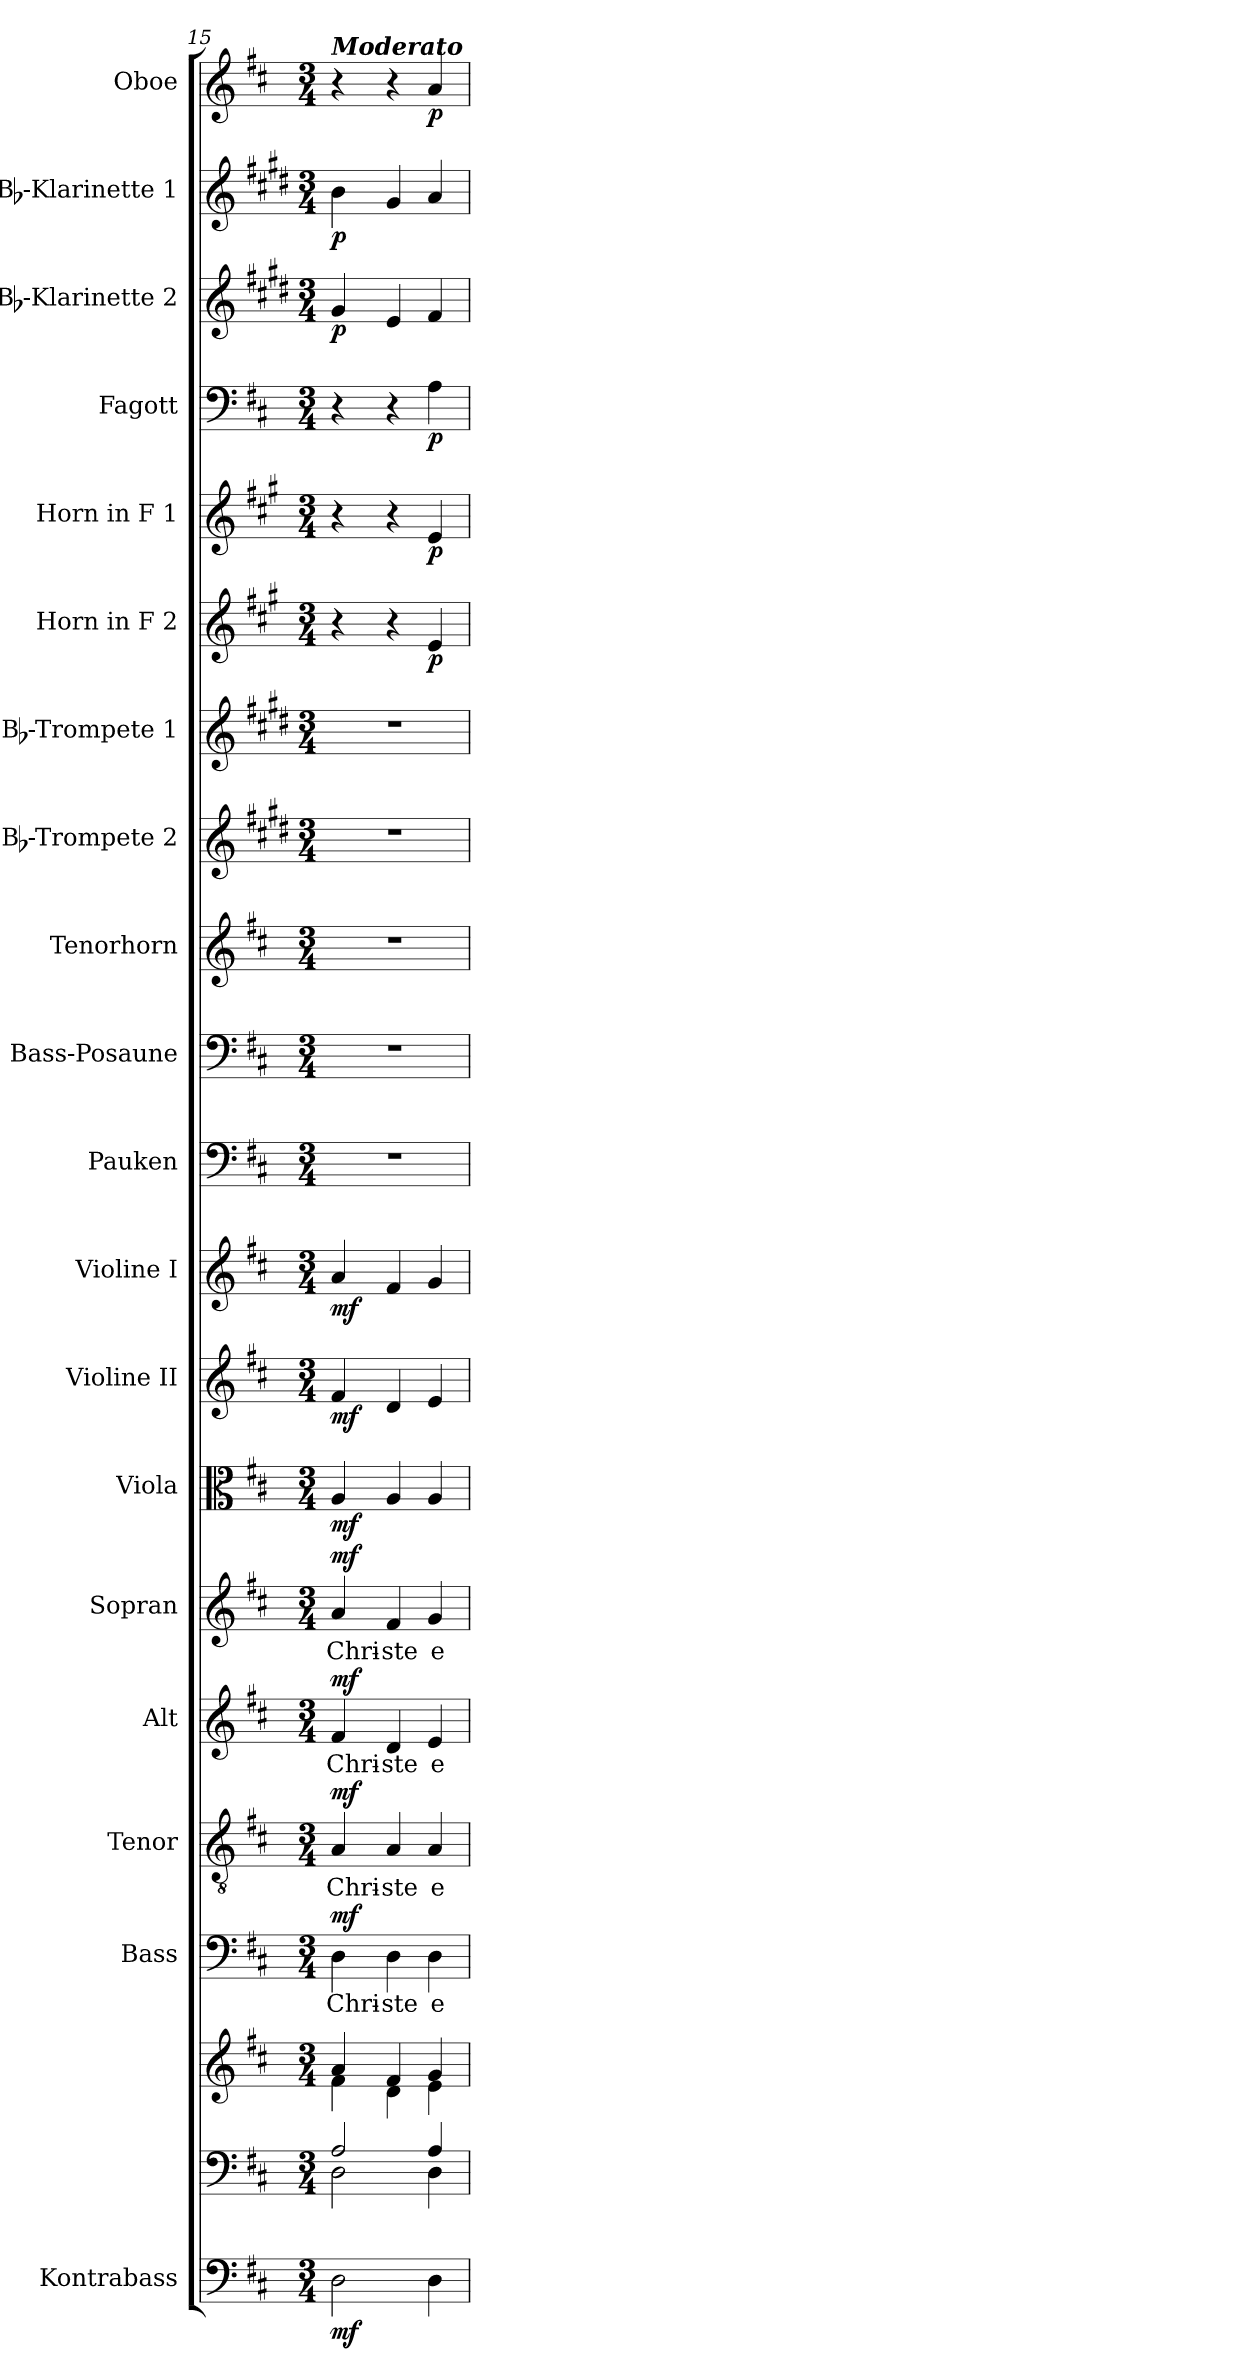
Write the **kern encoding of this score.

**kern	**dynam	**kern	**kern	**kern	**text	**dynam	**kern	**text	**dynam	**kern	**text	**dynam	**kern	**text	**dynam	**kern	**dynam	**kern	**dynam	**kern	**dynam	**kern	**kern	**kern	**kern	**kern	**kern	**dynam	**kern	**dynam	**kern	**dynam	**kern	**dynam	**kern	**dynam	**kern	**dynam
*part20	*part20	*part19	*part19	*part18	*part18	*part18	*part17	*part17	*part17	*part16	*part16	*part16	*part15	*part15	*part15	*part14	*part14	*part13	*part13	*part12	*part12	*part11	*part10	*part9	*part8	*part7	*part6	*part6	*part5	*part5	*part4	*part4	*part3	*part3	*part2	*part2	*part1	*part1
*staff21	*staff21	*staff20	*staff19	*staff18	*staff18	*staff18	*staff17	*staff17	*staff17	*staff16	*staff16	*staff16	*staff15	*staff15	*staff15	*staff14	*staff14	*staff13	*staff13	*staff12	*staff12	*staff11	*staff10	*staff9	*staff8	*staff7	*staff6	*staff6	*staff5	*staff5	*staff4	*staff4	*staff3	*staff3	*staff2	*staff2	*staff1	*staff1
*I"Kontrabass	*	*	*	*I"Bass	*	*	*I"Tenor	*	*	*I"Alt	*	*	*I"Sopran	*	*	*I"Viola	*	*I"Violine II	*	*I"Violine I	*	*I"Pauken	*I"Bass-Posaune	*I"Tenorhorn	*I"Bb-Trompete 2	*I"Bb-Trompete 1	*I"Horn in F 2	*	*I"Horn in F 1	*	*I"Fagott	*	*I"Bb-Klarinette 2	*	*I"Bb-Klarinette 1	*	*I"Oboe	*
*I'Kb.	*	*	*	*I'B.	*	*	*I'T.	*	*	*I'A.	*	*	*I'S.	*	*	*I'Vla.	*	*I'Vl. II	*	*I'Vl. I	*	*I'Pk.	*I'B. Pos.	*I'T. Hrn.	*I'Bb Trp. 2	*I'Bb Trp. 1	*	*	*	*	*I'Fg.	*	*I'Bb Kl. 2	*	*I'Bb Kl. 1	*	*I'Ob.	*
*clefF4	*	*clefF4	*clefG2	*clefF4	*	*	*clefGv2	*	*	*clefG2	*	*	*clefG2	*	*	*clefC3	*	*clefG2	*	*clefG2	*	*clefF4	*clefF4	*clefG2	*clefG2	*clefG2	*clefG2	*	*clefG2	*	*clefF4	*	*clefG2	*	*clefG2	*	*clefG2	*
*ITrd7c12	*	*	*	*	*	*	*	*	*	*	*	*	*	*	*	*	*	*	*	*	*	*	*	*ITrd8c14	*ITrd1c2	*ITrd1c2	*ITrd4c7	*	*ITrd4c7	*	*	*	*ITrd1c2	*	*ITrd1c2	*	*	*
*k[f#c#]	*	*k[f#c#]	*k[f#c#]	*k[f#c#]	*	*	*k[f#c#]	*	*	*k[f#c#]	*	*	*k[f#c#]	*	*	*k[f#c#]	*	*k[f#c#]	*	*k[f#c#]	*	*k[f#c#]	*k[f#c#]	*k[f#c#]	*k[f#c#]	*k[f#c#]	*k[f#c#]	*	*k[f#c#]	*	*k[f#c#]	*	*k[f#c#]	*	*k[f#c#]	*	*k[f#c#]	*
*D:	*	*D:	*D:	*D:	*	*	*D:	*	*	*D:	*	*	*D:	*	*	*D:	*	*D:	*	*D:	*	*D:	*D:	*D:	*D:	*D:	*D:	*	*D:	*	*D:	*	*D:	*	*D:	*	*D:	*
*M3/4	*	*M3/4	*M3/4	*M3/4	*	*	*M3/4	*	*	*M3/4	*	*	*M3/4	*	*	*M3/4	*	*M3/4	*	*M3/4	*	*M3/4	*M3/4	*M3/4	*M3/4	*M3/4	*M3/4	*	*M3/4	*	*M3/4	*	*M3/4	*	*M3/4	*	*M3/4	*
=15	=15	=15	=15	=15	=15	=15	=15	=15	=15	=15	=15	=15	=15	=15	=15	=15	=15	=15	=15	=15	=15	=15	=15	=15	=15	=15	=15	=15	=15	=15	=15	=15	=15	=15	=15	=15	=15	=15
*	*	*^	*^	*	*	*	*	*	*	*	*	*	*	*	*	*	*	*	*	*	*	*	*	*	*	*	*	*	*	*	*	*	*	*	*	*	*	*
!	!	!	!	!	!	!	!	!	!	!	!	!	!	!	!	!	!	!	!	!	!	!	!	!	!	!	!	!	!	!	!	!	!	!	!	!	!	!	!LO:TX:a:Bi:t=Moderato	!
!	!LO:DY:b	!	!	!	!	!	!LO:LY:b	!LO:DY:a	!	!LO:LY:b	!LO:DY:a	!	!LO:LY:b	!LO:DY:a	!	!LO:LY:b	!LO:DY:a	!	!LO:DY:b	!	!LO:DY:b	!	!LO:DY:b	!	!	!	!	!	!	!	!	!	!	!	!	!LO:DY:b	!	!LO:DY:b	!	!
2DD\	mf	2A/	2D\	4a/	4f#\	4D\	Chri-	mf	4A/	Chri-	mf	4f#/	Chri-	mf	4a/	Chri-	mf	4A/	mf	4f#/	mf	4a/	mf	2.r	2.r	2.r	2.r	2.r	4r	.	4r	.	4r	.	4f#/	p	4a\	p	4r	.
!	!	!	!	!	!	!	!LO:LY:b	!	!	!LO:LY:b	!	!	!LO:LY:b	!	!	!LO:LY:b	!	!	!	!	!	!	!	!	!	!	!	!	!	!	!	!	!	!	!	!	!	!	!	!
.	.	.	.	4f#/	4d\	4D\	-ste	.	4A/	-ste	.	4d/	-ste	.	4f#/	-ste	.	4A/	.	4d/	.	4f#/	.	.	.	.	.	.	4r	.	4r	.	4r	.	4d/	.	4f#/	.	4r	.
!	!	!	!	!	!	!	!LO:LY:b	!	!	!LO:LY:b	!	!	!LO:LY:b	!	!	!LO:LY:b	!	!	!	!	!	!	!	!	!	!	!	!	!	!LO:DY:b	!	!LO:DY:b	!	!LO:DY:b	!	!	!	!	!	!LO:DY:b
4DD\	.	4A/	4D\	4g/	4e\	4D\	e-	.	4A/	e-	.	4e/	e-	.	4g/	e-	.	4A/	.	4e/	.	4g/	.	.	.	.	.	.	4A/	p	4A/	p	4A\	p	4e/	.	4g/	.	4a/	p
*	*	*v	*v	*	*	*	*	*	*	*	*	*	*	*	*	*	*	*	*	*	*	*	*	*	*	*	*	*	*	*	*	*	*	*	*	*	*	*	*	*
*	*	*	*v	*v	*	*	*	*	*	*	*	*	*	*	*	*	*	*	*	*	*	*	*	*	*	*	*	*	*	*	*	*	*	*	*	*	*	*	*
=	=	=	=	=	=	=	=	=	=	=	=	=	=	=	=	=	=	=	=	=	=	=	=	=	=	=	=	=	=	=	=	=	=	=	=	=	=	=
*-	*-	*-	*-	*-	*-	*-	*-	*-	*-	*-	*-	*-	*-	*-	*-	*-	*-	*-	*-	*-	*-	*-	*-	*-	*-	*-	*-	*-	*-	*-	*-	*-	*-	*-	*-	*-	*-	*-
